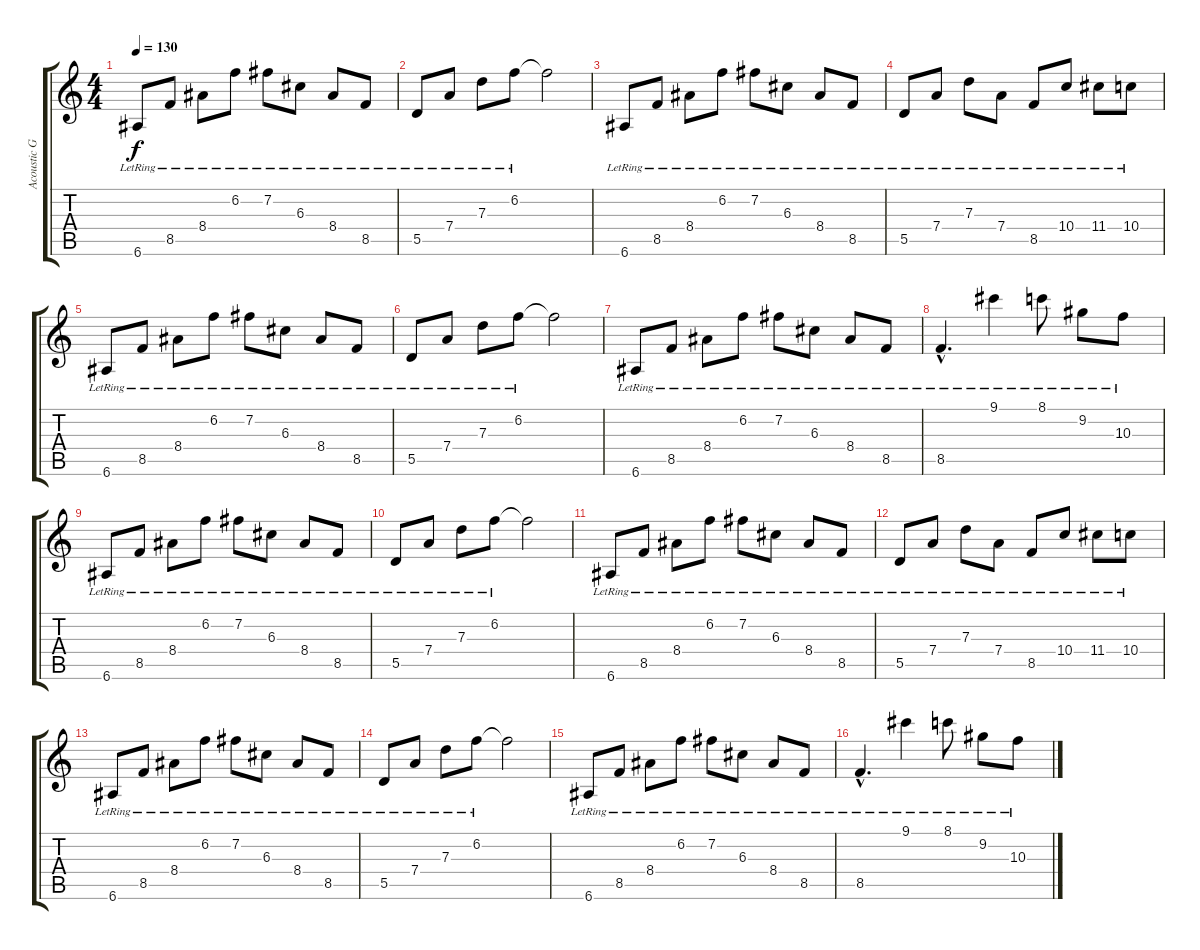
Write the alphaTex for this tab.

\track ("Acoustic Guitar II" "Acoustic G") {instrument acousticguitarsteel}
\staff {score tabs}
\tuning (E4 B3 G3 D3 A2 E2) {hide}
\ts (4 4)
\tempo 130
\clef g2
\ks c
6.6{lr}.8{dy f instrument acousticguitarsteel} 8.5{lr}.8 8.4{lr}.8 6.2{lr}.8 7.2{lr}.8 6.3{lr}.8 8.4{lr}.8 8.5{lr}.8 |
5.5{lr}.8 7.4{lr}.8 7.3{lr}.8 6.2{lr}.8 6.2{t}.2 |
6.6{lr}.8 8.5{lr}.8 8.4{lr}.8 6.2{lr}.8 7.2{lr}.8 6.3{lr}.8 8.4{lr}.8 8.5{lr}.8 |
5.5{lr}.8 7.4{lr}.8 7.3{lr}.8 7.4{lr}.8 8.5{lr}.8 10.4{lr}.8 11.4{lr}.8 10.4{lr}.8 |
6.6{lr}.8 8.5{lr}.8 8.4{lr}.8 6.2{lr}.8 7.2{lr}.8 6.3{lr}.8 8.4{lr}.8 8.5{lr}.8 |
5.5{lr}.8 7.4{lr}.8 7.3{lr}.8 6.2{lr}.8 6.2{t}.2 |
6.6{lr}.8 8.5{lr}.8 8.4{lr}.8 6.2{lr}.8 7.2{lr}.8 6.3{lr}.8 8.4{lr}.8 8.5{lr}.8 |
8.5{hac lr}.4{d} 9.1{lr}.4 8.1{lr}.8 9.2{lr}.8 10.3{lr}.8 |
6.6{lr}.8 8.5{lr}.8 8.4{lr}.8 6.2{lr}.8 7.2{lr}.8 6.3{lr}.8 8.4{lr}.8 8.5{lr}.8 |
5.5{lr}.8 7.4{lr}.8 7.3{lr}.8 6.2{lr}.8 6.2{t}.2 |
6.6{lr}.8 8.5{lr}.8 8.4{lr}.8 6.2{lr}.8 7.2{lr}.8 6.3{lr}.8 8.4{lr}.8 8.5{lr}.8 |
5.5{lr}.8 7.4{lr}.8 7.3{lr}.8 7.4{lr}.8 8.5{lr}.8 10.4{lr}.8 11.4{lr}.8 10.4{lr}.8 |
6.6{lr}.8 8.5{lr}.8 8.4{lr}.8 6.2{lr}.8 7.2{lr}.8 6.3{lr}.8 8.4{lr}.8 8.5{lr}.8 |
5.5{lr}.8 7.4{lr}.8 7.3{lr}.8 6.2{lr}.8 6.2{t}.2 |
6.6{lr}.8 8.5{lr}.8 8.4{lr}.8 6.2{lr}.8 7.2{lr}.8 6.3{lr}.8 8.4{lr}.8 8.5{lr}.8 |
8.5{hac lr}.4{d} 9.1{lr}.4 8.1{lr}.8 9.2{lr}.8 10.3{lr}.8
